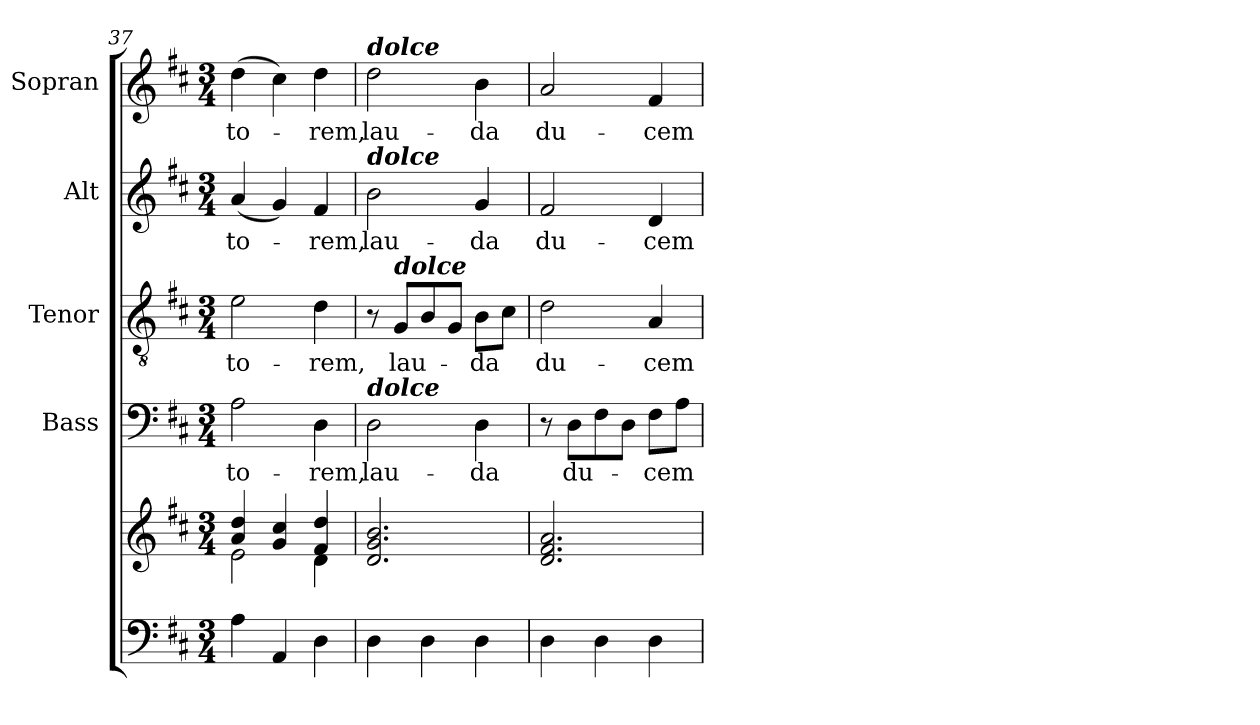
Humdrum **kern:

**kern	**kern	**kern	**text	**kern	**text	**kern	**text	**kern	**text
*part5	*part5	*part4	*part4	*part3	*part3	*part2	*part2	*part1	*part1
*staff6	*staff5	*staff4	*staff4	*staff3	*staff3	*staff2	*staff2	*staff1	*staff1
*	*	*I"Bass	*	*I"Tenor	*	*I"Alt	*	*I"Sopran	*
*	*	*I'B.	*	*I'T.	*	*I'A.	*	*I'S.	*
!!LO:LB:g=z
*clefF4	*clefG2	*clefF4	*	*clefGv2	*	*clefG2	*	*clefG2	*
*k[f#c#]	*k[f#c#]	*k[f#c#]	*	*k[f#c#]	*	*k[f#c#]	*	*k[f#c#]	*
*D:	*D:	*D:	*	*D:	*	*D:	*	*D:	*
*M3/4	*M3/4	*M3/4	*	*M3/4	*	*M3/4	*	*M3/4	*
=37	=37	=37	=37	=37	=37	=37	=37	=37	=37
*	*^	*	*	*	*	*	*	*	*
!	!	!	!	!LO:LY:b	!	!LO:LY:b	!	!LO:LY:b	!	!LO:LY:b
4A\	4a/ 4dd/	2e\	2A\	-to-	2e\	-to-	(<4a/	-to-	(>4dd\	-to-
4AA/	4g/ 4cc#/	.	.	.	.	.	4g/)	.	4cc#\)	.
!	!	!	!	!LO:LY:b	!	!LO:LY:b	!	!LO:LY:b	!	!LO:LY:b
4D\	4f#/ 4dd/	4d\	4D\	-rem,	4d\	-rem,	4f#/	-rem,	4dd\	-rem,
=38	=38	=38	=38	=38	=38	=38	=38	=38	=38	=38
!	!	!	!	!	!	!	!	!	!LO:TX:a:Bi:t=dolce	!
!	!	!	!	!	!	!	!LO:TX:a:Bi:t=dolce	!	!	!
!	!	!	!LO:TX:a:Bi:t=dolce	!	!	!	!	!	!	!
!	!LO:TX:b:Bi:t=dolce	!	!	!	!	!	!	!	!	!
!	!	!	!	!LO:LY:b	!	!	!	!LO:LY:b	!	!LO:LY:b
*	*v	*v	*	*	*	*	*	*	*	*
4D\	2.d/ 2.g/ 2.b/	2D\	lau-	8r	.	2b\	lau-	2dd\	lau-
!	!	!	!	!LO:TX:a:Bi:t=dolce	!	!	!	!	!
!	!	!	!	!	!LO:LY:b	!	!	!	!
.	.	.	.	8G/L	lau-	.	.	.	.
4D\	.	.	.	8B/	.	.	.	.	.
.	.	.	.	8G/J	.	.	.	.	.
!	!	!	!LO:LY:b	!	!LO:LY:b	!	!LO:LY:b	!	!LO:LY:b
4D\	.	4D\	-da	8B\L	-da	4g/	-da	4b\	-da
.	.	.	.	8c#\J	.	.	.	.	.
=39	=39	=39	=39	=39	=39	=39	=39	=39	=39
!	!	!	!	!	!LO:LY:b	!	!LO:LY:b	!	!LO:LY:b
4D\	2.d/ 2.f#/ 2.a/	8r	.	2d\	du-	2f#/	du-	2a/	du-
!	!	!	!LO:LY:b	!	!	!	!	!	!
.	.	8D\L	du-	.	.	.	.	.	.
4D\	.	8F#\	.	.	.	.	.	.	.
.	.	8D\J	.	.	.	.	.	.	.
!	!	!	!LO:LY:b	!	!LO:LY:b	!	!LO:LY:b	!	!LO:LY:b
4D\	.	8F#\L	-cem	4A/	-cem	4d/	-cem	4f#/	-cem
.	.	8A\J	.	.	.	.	.	.	.
=	=	=	=	=	=	=	=	=	=
*-	*-	*-	*-	*-	*-	*-	*-	*-	*-
